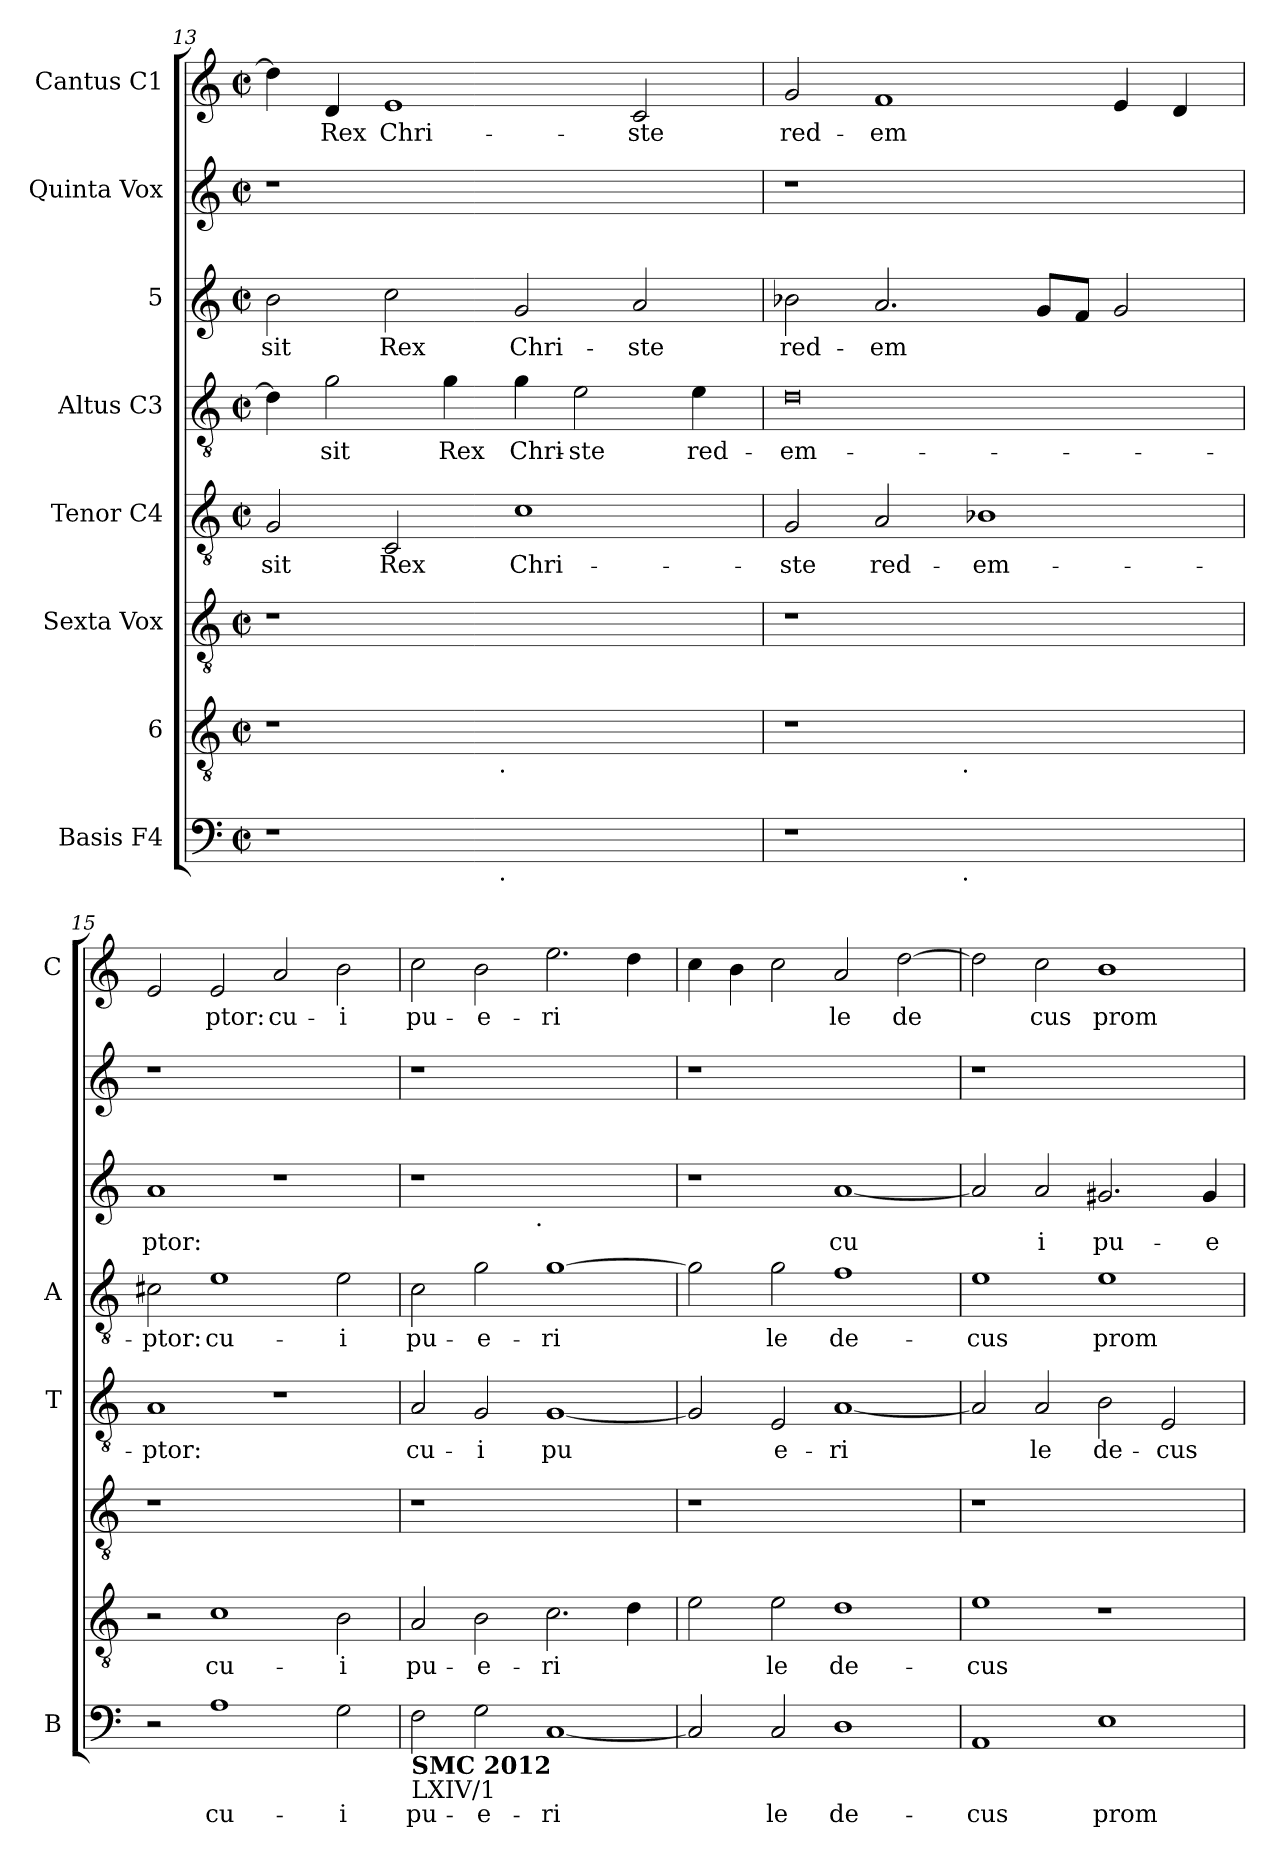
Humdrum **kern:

**kern	**text	**kern	**text	**kern	**kern	**text	**kern	**text	**kern	**text	**kern	**kern	**text
*part8	*part8	*part7	*part7	*part6	*part5	*part5	*part4	*part4	*part3	*part3	*part2	*part1	*part1
*staff8	*staff8	*staff7	*staff7	*staff6	*staff5	*staff5	*staff4	*staff4	*staff3	*staff3	*staff2	*staff1	*staff1
*I"Basis  F4	*	*I"6	*	*I"Sexta  Vox	*I"Tenor  C4	*	*I"Altus  C3	*	*I"5	*	*I"Quinta  Vox	*I"Cantus  C1	*
*I'B	*	*	*	*	*I'T	*	*I'A	*	*	*	*	*I'C	*
*clefF4	*	*clefGv2	*	*clefGv2	*clefGv2	*	*clefGv2	*	*clefG2	*	*clefG2	*clefG2	*
*k[]	*	*k[]	*	*k[]	*k[]	*	*k[]	*	*k[]	*	*k[]	*k[]	*
*C:	*	*C:	*	*C:	*C:	*	*C:	*	*C:	*	*C:	*C:	*
*M2/2	*	*M2/2	*	*M2/2	*M2/2	*	*M2/2	*	*M2/2	*	*M2/2	*M2/2	*
*met(c|)	*	*met(c|)	*	*met(c|)	*met(c|)	*	*met(c|)	*	*met(c|)	*	*met(c|)	*met(c|)	*
=13	=13	=13	=13	=13	=13	=13	=13	=13	=13	=13	=13	=13	=13
!	!	!	!	!	!	!LO:LY:b:cj	!	!LO:LY:b:cj	!	!LO:LY:b:cj	!	!	!LO:LY:b:cj
*^	*	*^	*	*	*	*	*	*	*	*	*	*	*
1r	2ryy	.	1r	2ryy	.	1r	2G/	sit	4d\]	.	2b\	sit	1r	4dd\]	.
!	!	!	!	!	!	!	!	!	!	!LO:LY:b:cj	!	!	!	!	!LO:LY:b:cj
.	.	.	.	.	.	.	.	.	2g\	sit	.	.	.	4d/	Rex
!	!	!	!	!	!	!	!	!LO:LY:b:cj	!	!	!	!LO:LY:b:cj	!	!	!LO:LY:b:cj
.	4...ryy	.	.	4...ryy	.	.	2C/	Rex	.	.	2cc\	Rex	.	1e	Chri-
!	!	!	!	!	!	!	!	!	!	!LO:LY:b:cj	!	!	!	!	!
.	.	.	.	.	.	.	.	.	4g\	Rex	.	.	.	.	.
!	!	!	!	!LO:TX:b:t=.	!	!	!	!	!	!	!	!	!	!	!
!	!LO:TX:b:t=.	!	!	!	!	!	!	!	!	!	!	!	!	!	!
.	1ryy	.	.	1ryy	.	.	.	.	.	.	.	.	.	.	.
!	!	!	!	!	!	!	!	!LO:LY:b:cj	!	!LO:LY:b:cj	!	!LO:LY:b:cj	!	!	!
1ryy	.	.	1ryy	.	.	1ryy	1c	Chri-	4g\	Chri-	2g/	Chri-	1ryy	.	.
!	!	!	!	!	!	!	!	!	!	!LO:LY:b:cj	!	!	!	!	!
.	.	.	.	.	.	.	.	.	2e\	-ste	.	.	.	.	.
!	!	!	!	!	!	!	!	!	!	!	!	!LO:LY:b:cj	!	!	!LO:LY:b:cj
.	.	.	.	.	.	.	.	.	.	.	2a/	-ste	.	2c/	-ste
!	!	!	!	!	!	!	!	!	!	!LO:LY:b:cj	!	!	!	!	!
.	.	.	.	.	.	.	.	.	4e\	red-	.	.	.	.	.
.	32ryy	.	.	32ryy	.	.	.	.	.	.	.	.	.	.	.
=14	=14	=14	=14	=14	=14	=14	=14	=14	=14	=14	=14	=14	=14	=14	=14
!	!	!	!	!	!	!	!	!LO:LY:b:cj	!	!LO:LY:b:cj	!	!LO:LY:b:cj	!	!	!LO:LY:b:cj
1r	2ryy	.	1r	2ryy	.	1r	2G/	-ste	0d	-em-	2b-X\	red-	1r	2g/	red-
!	!	!	!	!	!	!	!	!LO:LY:b:cj	!	!	!	!LO:LY:b:cj	!	!	!LO:LY:b:cj
.	4...ryy	.	.	4...ryy	.	.	2A/	red-	.	.	2.a/	-em-	.	1f	-em-
!	!	!	!	!LO:TX:b:t=.	!	!	!	!	!	!	!	!	!	!	!
!	!LO:TX:b:t=.	!	!	!	!	!	!	!	!	!	!	!	!	!	!
.	1ryy	.	.	1ryy	.	.	.	.	.	.	.	.	.	.	.
!	!	!	!	!	!	!	!	!LO:LY:b:cj	!	!	!	!	!	!	!
1ryy	.	.	1ryy	.	.	1ryy	1B-X	-em-	.	.	.	.	1ryy	.	.
!	!	!	!	!	!	!	!	!	!	!	!	!LO:LY:b:cj	!	!	!
.	.	.	.	.	.	.	.	.	.	.	8g/L	--	.	.	.
!	!	!	!	!	!	!	!	!	!	!	!	!LO:LY:b:cj	!	!	!
.	.	.	.	.	.	.	.	.	.	.	8f/J	--	.	.	.
!	!	!	!	!	!	!	!	!	!	!	!	!LO:LY:b:cj	!	!	!LO:LY:b:cj
.	.	.	.	.	.	.	.	.	.	.	2g/	--	.	4e/	--
!	!	!	!	!	!	!	!	!	!	!	!	!	!	!	!LO:LY:b:cj
.	.	.	.	.	.	.	.	.	.	.	.	.	.	4d/	--
.	32ryy	.	.	32ryy	.	.	.	.	.	.	.	.	.	.	.
=15	=15	=15	=15	=15	=15	=15	=15	=15	=15	=15	=15	=15	=15	=15	=15
!	!	!	!	!	!	!	!	!LO:LY:b:cj	!	!LO:LY:b:cj	!	!LO:LY:b:cj	!	!	!LO:LY:b:cj
*v	*v	*	*	*	*	*	*	*	*	*	*	*	*	*	*
*	*	*v	*v	*	*	*	*	*	*	*	*	*	*	*
2r	.	2r	.	1r	1A	-ptor:	2c#X\	-ptor:	1a	-ptor:	1r	2e/	--
!	!LO:LY:b:cj	!	!LO:LY:b:cj	!	!	!	!	!LO:LY:b:cj	!	!	!	!	!LO:LY:b:cj
1A	cu-	1c	cu-	.	.	.	1e	cu-	.	.	.	2e/	-ptor:
!	!	!	!	!	!	!	!	!	!	!	!	!	!LO:LY:b:cj
.	.	.	.	1ryy	1r	.	.	.	1r	.	1ryy	2a/	cu-
!	!LO:LY:b:cj	!	!LO:LY:b:cj	!	!	!	!	!LO:LY:b:cj	!	!	!	!	!LO:LY:b:cj
2G\	-i	2B\	-i	.	.	.	2e\	-i	.	.	.	2b\	-i
!!LO:PB:g=z
=16	=16	=16	=16	=16	=16	=16	=16	=16	=16	=16	=16	=16	=16
!LO:TX:b:B:t=SMC 2012	!	!	!	!	!	!	!	!	!	!	!	!	!
!LO:TX:b:t=LXIV/1	!	!	!	!	!	!	!	!	!	!	!	!	!
!	!LO:LY:b:cj	!	!LO:LY:b:cj	!	!	!LO:LY:b:cj	!	!LO:LY:b:cj	!	!	!	!	!LO:LY:b:cj
*	*	*	*	*	*	*	*	*	*^	*	*	*	*
2F\	pu-	2A/	pu-	1r	2A/	cu-	2c\	pu-	1r	2ryy	.	1r	2cc\	pu-
!	!LO:LY:b:cj	!	!LO:LY:b:cj	!	!	!LO:LY:b:cj	!	!LO:LY:b:cj	!	!	!	!	!	!LO:LY:b:cj
2G\	-e-	2B\	-e-	.	2G/	-i	2g\	-e-	.	4...ryy	.	.	2b\	-e-
!	!	!	!	!	!	!	!	!	!	!LO:TX:b:t=.	!	!	!	!
.	.	.	.	.	.	.	.	.	.	1ryy	.	.	.	.
!	!LO:LY:b:cj	!	!LO:LY:b:cj	!	!	!LO:LY:b:cj	!	!LO:LY:b:cj	!	!	!	!	!	!LO:LY:b:cj
[<1C	-ri-	2.c\	-ri-	1ryy	[<1G	pu-	[>1g	-ri-	1ryy	.	.	1ryy	2.ee\	-ri-
!	!	!	!LO:LY:b:cj	!	!	!	!	!	!	!	!	!	!	!LO:LY:b:cj
.	.	4d\	--	.	.	.	.	.	.	.	.	.	4dd\	--
.	.	.	.	.	.	.	.	.	.	32ryy	.	.	.	.
=17	=17	=17	=17	=17	=17	=17	=17	=17	=17	=17	=17	=17	=17	=17
!	!LO:LY:b:cj	!	!LO:LY:b:cj	!	!	!LO:LY:b:cj	!	!LO:LY:b:cj	!	!	!	!	!	!LO:LY:b:cj
*	*	*	*	*	*	*	*	*	*v	*v	*	*	*	*
2C/]	--	2e\	--	1r	2G/]	--	2g\]	--	1r	.	1r	4cc\	--
!	!	!	!	!	!	!	!	!	!	!	!	!	!LO:LY:b:cj
.	.	.	.	.	.	.	.	.	.	.	.	4b\	--
!	!LO:LY:b:cj	!	!LO:LY:b:cj	!	!	!LO:LY:b:cj	!	!LO:LY:b:cj	!	!	!	!	!LO:LY:b:cj
2C/	-le	2e\	-le	.	2E/	-e-	2g\	-le	.	.	.	2cc\	--
!	!LO:LY:b:cj	!	!LO:LY:b:cj	!	!	!LO:LY:b:cj	!	!LO:LY:b:cj	!	!LO:LY:b:cj	!	!	!LO:LY:b:cj
1D	de-	1d	de-	1ryy	[<1A	-ri-	1f	de-	[<1a	cu-	1ryy	2a/	-le
!	!	!	!	!	!	!	!	!	!	!	!	!	!LO:LY:b:cj
.	.	.	.	.	.	.	.	.	.	.	.	[>2dd\	de-
=18	=18	=18	=18	=18	=18	=18	=18	=18	=18	=18	=18	=18	=18
!	!LO:LY:b:cj	!	!LO:LY:b:cj	!	!	!LO:LY:b:cj	!	!LO:LY:b:cj	!	!LO:LY:b:cj	!	!	!LO:LY:b:cj
1AA	-cus	1e	-cus	1r	2A/]	--	1e	-cus	2a/]	--	1r	2dd\]	--
!	!	!	!	!	!	!LO:LY:b:cj	!	!	!	!LO:LY:b:cj	!	!	!LO:LY:b:cj
.	.	.	.	.	2A/	-le	.	.	2a/	-i	.	2cc\	-cus
!	!LO:LY:b:cj	!	!	!	!	!LO:LY:b:cj	!	!LO:LY:b:cj	!	!LO:LY:b:cj	!	!	!LO:LY:b:cj
1E	prom-	1r	.	1ryy	2B\	de-	1e	prom-	2.g#X/	pu-	1ryy	1b	prom-
!	!	!	!	!	!	!LO:LY:b:cj	!	!	!	!	!	!	!
.	.	.	.	.	2E/	-cus	.	.	.	.	.	.	.
!	!	!	!	!	!	!	!	!	!	!LO:LY:b:cj	!	!	!
.	.	.	.	.	.	.	.	.	4g#/	-e-	.	.	.
=	=	=	=	=	=	=	=	=	=	=	=	=	=
*-	*-	*-	*-	*-	*-	*-	*-	*-	*-	*-	*-	*-	*-
